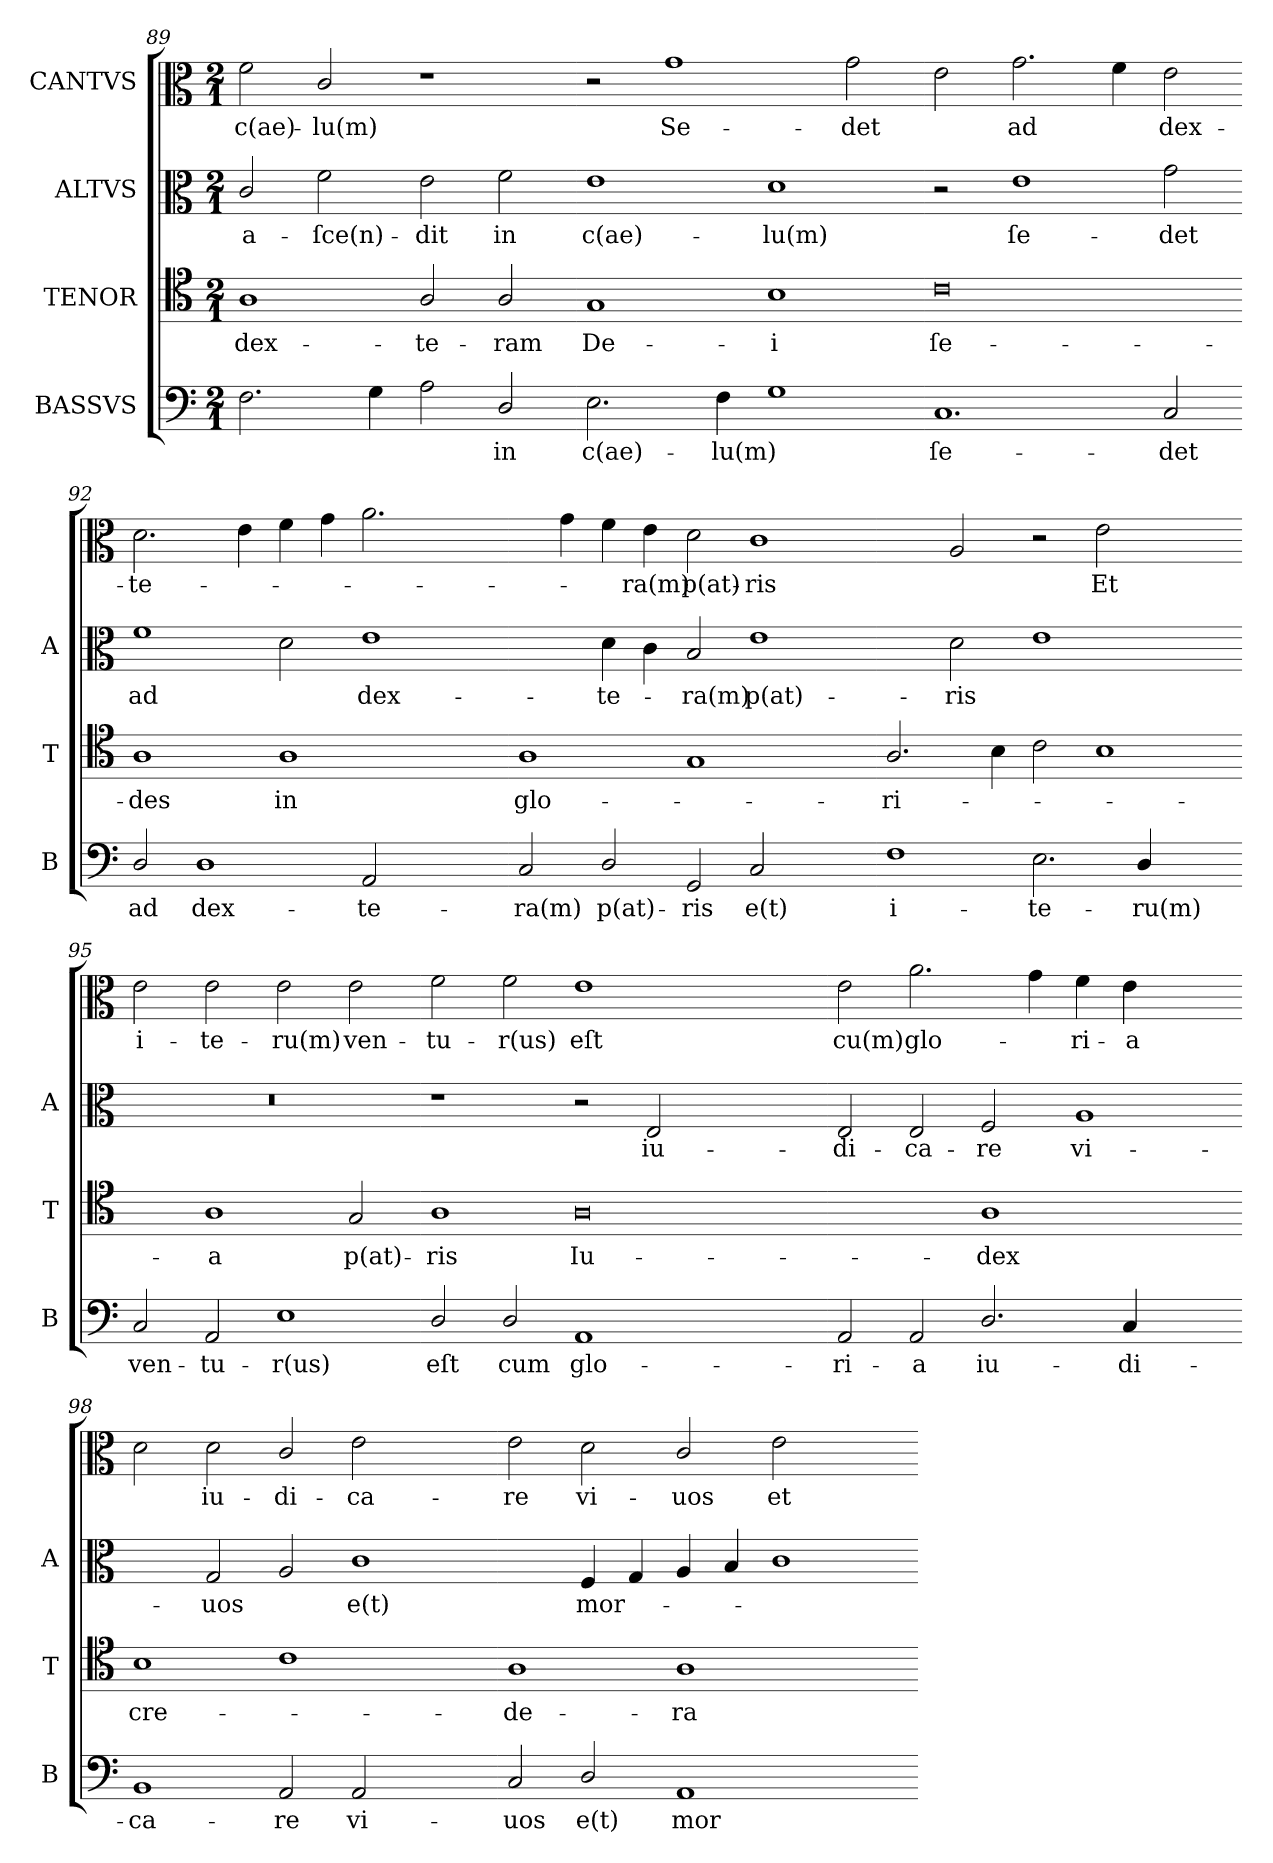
**kern	**text	**kern	**text	**kern	**text	**kern	**text
*part4	*part4	*part3	*part3	*part2	*part2	*part1	*part1
*staff4	*staff4	*staff3	*staff3	*staff2	*staff2	*staff1	*staff1
*I"BASSVS	*	*I"TENOR	*	*I"ALTVS	*	*I"CANTVS	*
*I'B	*	*I'T	*	*I'A	*	*	*
*clefF4	*	*clefC4	*	*clefC3	*	*clefC3	*
*k[]	*	*k[]	*	*k[]	*	*k[]	*
*a:	*	*a:	*	*a:	*	*a:	*
*M2/1	*	*M2/1	*	*M2/1	*	*M2/1	*
=89	=89	=89	=89	=89	=89	=89	=89
2.F\	.	1A\	dex-	2c/	a-	2f\	c(ae)-
.	.	.	.	2f\	-ſce(n)-	2c/	-lu(m)
4G\	.	.	.	.	.	.	.
2A\	.	2A/	-te-	2e\	-dit	1r	.
2D/	in	2A/	-ram	2f\	in	.	.
=90-	=90-	=90-	=90-	=90-	=90-	=90-	=90-
2.E\	c(ae)-	1G/	De-	1e\	c(ae)-	2r	.
.	.	.	.	.	.	1g\	Se-
4F\	-lu(m)	.	.	.	.	.	.
1G\	.	1B\	-i	1d\	-lu(m)	.	.
.	.	.	.	.	.	2g\	-det
=91-	=91-	=91-	=91-	=91-	=91-	=91-	=91-
1.C/	ſe-	0c\	ſe-	2r	.	2e\	.
.	.	.	.	1e\	ſe-	2.g\	ad
.	.	.	.	.	.	4f\	.
2C/	-det	.	.	2g\	-det	2e\	dex-
=92-	=92-	=92-	=92-	=92-	=92-	=92-	=92-
2D/	ad	1A\	-des	1f\	ad	2.d\	-te-
1D\	dex-	.	.	.	.	.	.
.	.	.	.	.	.	4e\	.
.	.	1A\	in	2d\	.	4f\	.
.	.	.	.	.	.	4g\	.
2AA/	-te-	.	.	1e\	dex-	2.a\	.
2ryy	.	2ryy	.	.	.	.	.
.	.	.	.	.	.	4ryy	.
=93-	=93-	=93-	=93-	=93-	=93-	=93-	=93-
2C/	-ra(m)	1A\	glo-	2ryy	.	4ryy	.
.	.	.	.	.	.	4g\	.
2D/	p(at)-	.	.	4d\	-te-	4f\	.
.	.	.	.	4c\	.	4e\	-ra(m)
2GG/	-ris	1G/	.	2B/	-ra(m)	2d\	p(at)-
2C/	e(t)	.	.	1e\	p(at)-	1c\	-ris
2ryy	.	2ryy	.	.	.	.	.
=94-	=94-	=94-	=94-	=94-	=94-	=94-	=94-
1F\	i-	2.A/	-ri-	2ryy	.	2ryy	.
.	.	.	.	2d\	-ris	2A/	.
.	.	4B\	.	.	.	.	.
2.E\	-te-	2c\	.	1e\	.	2r	.
.	.	1B\	.	.	.	2e\	Et
4D/	-ru(m)	.	.	.	.	.	.
2ryy	.	.	.	2ryy	.	2ryy	.
=95-	=95-	=95-	=95-	=95-	=95-	=95-	=95-
2C/	ven-	2ryy	.	0r	.	2e\	i-
2AA/	-tu-	1A\	-a	.	.	2e\	-te-
1E\	-r(us)	.	.	.	.	2e\	-ru(m)
.	.	2G/	p(at)-	.	.	2e\	ven-
=96-	=96-	=96-	=96-	=96-	=96-	=96-	=96-
2D/	eſt	1A\	-ris	1r	.	2f\	-tu-
2D/	cum	.	.	.	.	2f\	-r(us)
1AA/	glo-	0A\	Iu-	2r	.	1e\	eſt
.	.	.	.	2E/	iu-	.	.
1ryy	.	.	.	1ryy	.	1ryy	.
=97-	=97-	=97-	=97-	=97-	=97-	=97-	=97-
2AA/	-ri-	1ryy	.	2E/	-di-	2e\	cu(m)
2AA/	-a	.	.	2E/	-ca-	2.a\	glo-
2.D/	iu-	1A\	-dex	2F/	-re	.	.
.	.	.	.	.	.	4g\	.
.	.	.	.	1A/	vi-	4f\	-ri-
4C/	-di-	.	.	.	.	4e\	-a
2ryy	.	2ryy	.	.	.	2ryy	.
=98-	=98-	=98-	=98-	=98-	=98-	=98-	=98-
1BB/	-ca-	1B\	cre-	2ryy	.	2d\	.
.	.	.	.	2G/	-uos	2d\	iu-
2AA/	-re	1c\	.	2A/	.	2c/	-di-
2AA/	vi-	.	.	1c\	e(t)	2e\	-ca-
2ryy	.	2ryy	.	.	.	2ryy	.
=99-	=99-	=99-	=99-	=99-	=99-	=99-	=99-
2C/	-uos	1A\	-de-	2ryy	.	2e\	-re
2D/	e(t)	.	.	4F/	mor-	2d\	vi-
.	.	.	.	4G/	.	.	.
1AA/	mor-	1A\	-ra	4A/	.	2c/	-uos
.	.	.	.	4B/	.	.	.
.	.	.	.	1c\	.	2e\	et
2ryy	.	2ryy	.	.	.	2ryy	.
=-	=-	=-	=-	=-	=-	=-	=-
*-	*-	*-	*-	*-	*-	*-	*-
